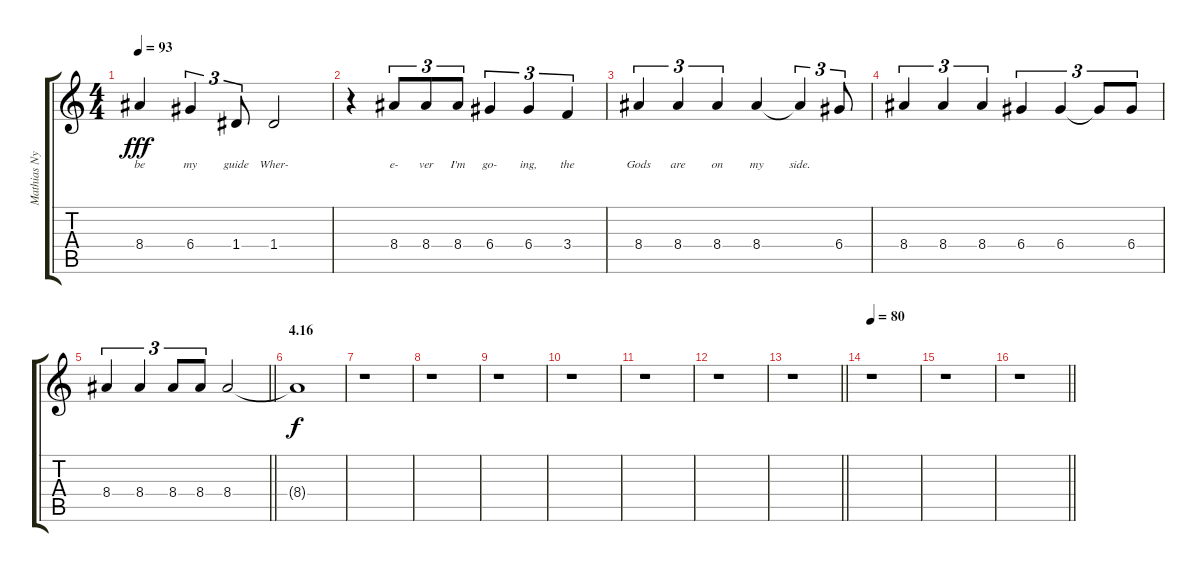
\track ("Mathias Nygård" "Mathias Ny") {instrument electricguitarjazz}
\staff {score tabs}
\tuning (E4 B3 G3 D3 A2 E2) {hide}
\ts (4 4)
\tempo 93
\clef g2
\ks c
8.4.4{lyrics (0 "be") lyrics (1 "") lyrics (2 "") lyrics (3 "") lyrics (4 "") dy fff} 6.4.4{tu (3 2) lyrics (0 "my") lyrics (1 "") lyrics (2 "") lyrics (3 "") lyrics (4 "")} 1.4.8{tu (3 2) lyrics (0 "guide") lyrics (1 "") lyrics (2 "") lyrics (3 "") lyrics (4 "")} 1.4.2{lyrics (0 "Wher-") lyrics (1 "") lyrics (2 "") lyrics (3 "") lyrics (4 "")} |
r.4 8.4.8{tu (3 2) lyrics (0 "e-") lyrics (1 "") lyrics (2 "") lyrics (3 "") lyrics (4 "")} 8.4.8{tu (3 2) lyrics (0 "ver") lyrics (1 "") lyrics (2 "") lyrics (3 "") lyrics (4 "")} 8.4.8{tu (3 2) lyrics (0 "I'm") lyrics (1 "") lyrics (2 "") lyrics (3 "") lyrics (4 "")} 6.4.4{tu (3 2) lyrics (0 "go-") lyrics (1 "") lyrics (2 "") lyrics (3 "") lyrics (4 "")} 6.4.4{tu (3 2) lyrics (0 "ing,") lyrics (1 "") lyrics (2 "") lyrics (3 "") lyrics (4 "")} 3.4.4{tu (3 2) lyrics (0 "the") lyrics (1 "") lyrics (2 "") lyrics (3 "") lyrics (4 "")} |
8.4.4{tu (3 2) lyrics (0 "Gods") lyrics (1 "") lyrics (2 "") lyrics (3 "") lyrics (4 "")} 8.4.4{tu (3 2) lyrics (0 "are") lyrics (1 "") lyrics (2 "") lyrics (3 "") lyrics (4 "")} 8.4.4{tu (3 2) lyrics (0 "on") lyrics (1 "") lyrics (2 "") lyrics (3 "") lyrics (4 "")} 8.4.4{lyrics (0 "my") lyrics (1 "") lyrics (2 "") lyrics (3 "") lyrics (4 "")} 8.4{t}.4{tu (3 2) lyrics (0 "side.") lyrics (1 "") lyrics (2 "") lyrics (3 "") lyrics (4 "")} 6.4.8{tu (3 2)} |
8.4.4{tu (3 2)} 8.4.4{tu (3 2)} 8.4.4{tu (3 2)} 6.4.4{tu (3 2)} 6.4.4{tu (3 2)} 6.4{t}.8{tu (3 2)} 6.4.8{tu (3 2)} |
\barLineRight lightlight
8.4.4{tu (3 2)} 8.4.4{tu (3 2)} 8.4.8{tu (3 2)} 8.4.8{tu (3 2)} 8.4.2 |
\section ("" "4.16")
8.4{t}.1{dy f} |
r.1 |
r.1 |
r.1 |
r.1 |
r.1 |
r.1 |
\barLineRight lightlight
r.1 |
\tempo 80
r.1 |
r.1 |
\barLineRight lightlight
r.1
